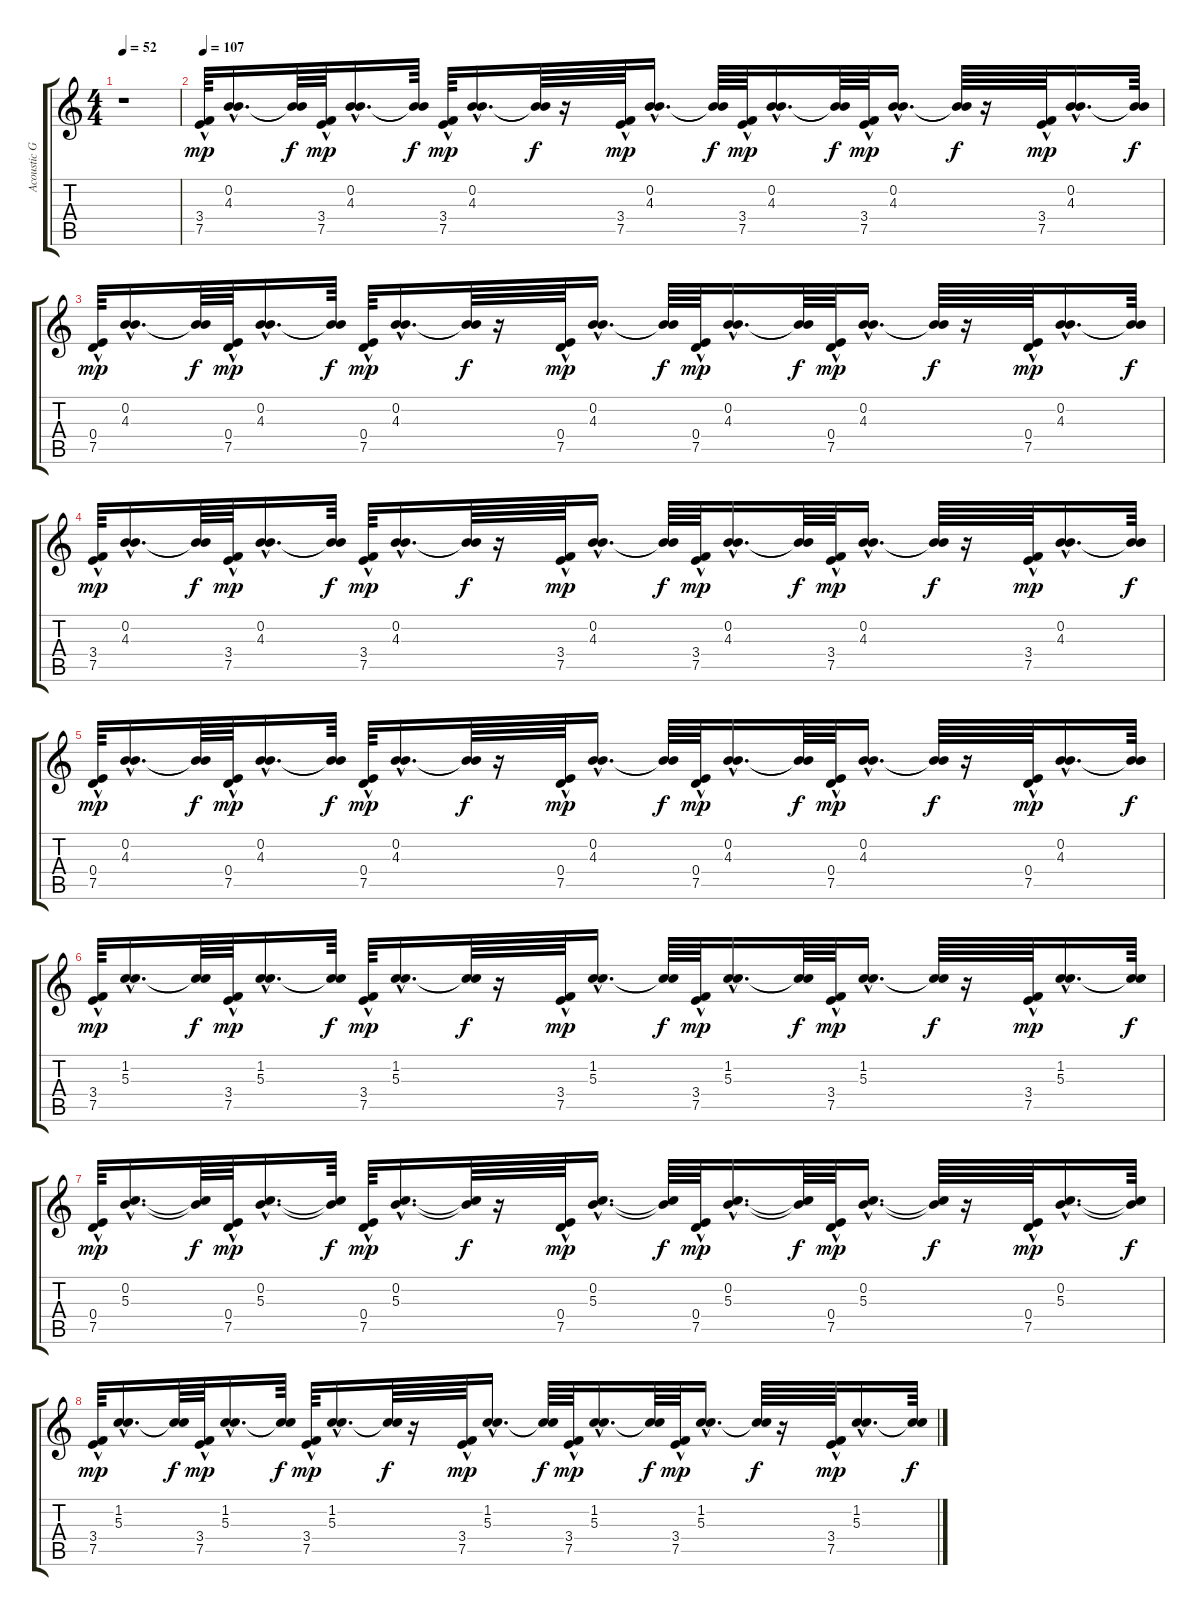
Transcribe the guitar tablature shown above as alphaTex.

\track ("Acoustic Guitar" "Acoustic G") {instrument acousticguitarsteel}
\staff {score tabs}
\tuning (E4 B3 G3 D3 A2 E2) {hide}
\ts (4 4)
\tempo 52
\clef g2
\ks c
r.1{dy mp} |
\tempo 107
(3.4 7.5{hac}).64 (0.2{hac} 4.3{hac}).16{d} (0.2{t} 4.3{t}).64{dy f} (3.4 7.5{hac}).64{dy mp} (0.2{hac} 4.3{hac}).16{d} (0.2{t} 4.3{t}).64{dy f} (3.4 7.5{hac}).64{dy mp} (0.2{hac} 4.3{hac}).16{d} (0.2{t} 4.3{t}).64{dy f} r.16 (3.4 7.5{hac}).64{dy mp} (0.2{hac} 4.3{hac}).16{d} (0.2{t} 4.3{t}).64{dy f} (3.4 7.5{hac}).64{dy mp} (0.2{hac} 4.3{hac}).16{d} (0.2{t} 4.3{t}).64{dy f} (3.4 7.5{hac}).64{dy mp} (0.2{hac} 4.3{hac}).16{d} (0.2{t} 4.3{t}).64{dy f} r.16 (3.4 7.5{hac}).64{dy mp} (0.2{hac} 4.3{hac}).16{d} (0.2{t} 4.3{t}).64{dy f} |
(0.4{hac} 7.5).64{dy mp} (0.2{hac} 4.3{hac}).16{d} (0.2{t} 4.3{t}).64{dy f} (0.4{hac} 7.5).64{dy mp} (0.2{hac} 4.3{hac}).16{d} (0.2{t} 4.3{t}).64{dy f} (0.4{hac} 7.5).64{dy mp} (0.2{hac} 4.3{hac}).16{d} (0.2{t} 4.3{t}).64{dy f} r.16 (0.4{hac} 7.5).64{dy mp} (0.2{hac} 4.3{hac}).16{d} (0.2{t} 4.3{t}).64{dy f} (0.4{hac} 7.5).64{dy mp} (0.2{hac} 4.3{hac}).16{d} (0.2{t} 4.3{t}).64{dy f} (0.4{hac} 7.5).64{dy mp} (0.2{hac} 4.3{hac}).16{d} (0.2{t} 4.3{t}).64{dy f} r.16 (0.4{hac} 7.5).64{dy mp} (0.2{hac} 4.3{hac}).16{d} (0.2{t} 4.3{t}).64{dy f} |
(3.4 7.5{hac}).64{dy mp} (0.2{hac} 4.3{hac}).16{d} (0.2{t} 4.3{t}).64{dy f} (3.4 7.5{hac}).64{dy mp} (0.2{hac} 4.3{hac}).16{d} (0.2{t} 4.3{t}).64{dy f} (3.4 7.5{hac}).64{dy mp} (0.2{hac} 4.3{hac}).16{d} (0.2{t} 4.3{t}).64{dy f} r.16 (3.4 7.5{hac}).64{dy mp} (0.2{hac} 4.3{hac}).16{d} (0.2{t} 4.3{t}).64{dy f} (3.4 7.5{hac}).64{dy mp} (0.2{hac} 4.3{hac}).16{d} (0.2{t} 4.3{t}).64{dy f} (3.4 7.5{hac}).64{dy mp} (0.2{hac} 4.3{hac}).16{d} (0.2{t} 4.3{t}).64{dy f} r.16 (3.4 7.5{hac}).64{dy mp} (0.2{hac} 4.3{hac}).16{d} (0.2{t} 4.3{t}).64{dy f} |
(0.4{hac} 7.5).64{dy mp} (0.2{hac} 4.3{hac}).16{d} (0.2{t} 4.3{t}).64{dy f} (0.4{hac} 7.5).64{dy mp} (0.2{hac} 4.3{hac}).16{d} (0.2{t} 4.3{t}).64{dy f} (0.4{hac} 7.5).64{dy mp} (0.2{hac} 4.3{hac}).16{d} (0.2{t} 4.3{t}).64{dy f} r.16 (0.4{hac} 7.5).64{dy mp} (0.2{hac} 4.3{hac}).16{d} (0.2{t} 4.3{t}).64{dy f} (0.4{hac} 7.5).64{dy mp} (0.2{hac} 4.3{hac}).16{d} (0.2{t} 4.3{t}).64{dy f} (0.4{hac} 7.5).64{dy mp} (0.2{hac} 4.3{hac}).16{d} (0.2{t} 4.3{t}).64{dy f} r.16 (0.4{hac} 7.5).64{dy mp} (0.2{hac} 4.3{hac}).16{d} (0.2{t} 4.3{t}).64{dy f} |
(3.4 7.5{hac}).64{dy mp} (1.2{hac} 5.3{hac}).16{d} (1.2{t} 5.3{t}).64{dy f} (3.4 7.5{hac}).64{dy mp} (1.2{hac} 5.3{hac}).16{d} (1.2{t} 5.3{t}).64{dy f} (3.4 7.5{hac}).64{dy mp} (1.2{hac} 5.3{hac}).16{d} (1.2{t} 5.3{t}).64{dy f} r.16 (3.4 7.5{hac}).64{dy mp} (1.2{hac} 5.3{hac}).16{d} (1.2{t} 5.3{t}).64{dy f} (3.4 7.5{hac}).64{dy mp} (1.2{hac} 5.3{hac}).16{d} (1.2{t} 5.3{t}).64{dy f} (3.4 7.5{hac}).64{dy mp} (1.2{hac} 5.3{hac}).16{d} (1.2{t} 5.3{t}).64{dy f} r.16 (3.4 7.5{hac}).64{dy mp} (1.2{hac} 5.3{hac}).16{d} (1.2{t} 5.3{t}).64{dy f} |
(0.4{hac} 7.5).64{dy mp} (0.2{hac} 5.3{hac}).16{d} (0.2{t} 5.3{t}).64{dy f} (0.4{hac} 7.5).64{dy mp} (0.2{hac} 5.3{hac}).16{d} (0.2{t} 5.3{t}).64{dy f} (0.4{hac} 7.5).64{dy mp} (0.2{hac} 5.3{hac}).16{d} (0.2{t} 5.3{t}).64{dy f} r.16 (0.4{hac} 7.5).64{dy mp} (0.2{hac} 5.3{hac}).16{d} (0.2{t} 5.3{t}).64{dy f} (0.4{hac} 7.5).64{dy mp} (0.2{hac} 5.3{hac}).16{d} (0.2{t} 5.3{t}).64{dy f} (0.4{hac} 7.5).64{dy mp} (0.2{hac} 5.3{hac}).16{d} (0.2{t} 5.3{t}).64{dy f} r.16 (0.4{hac} 7.5).64{dy mp} (0.2{hac} 5.3{hac}).16{d} (0.2{t} 5.3{t}).64{dy f} |
(3.4 7.5{hac}).64{dy mp} (1.2{hac} 5.3{hac}).16{d} (1.2{t} 5.3{t}).64{dy f} (3.4 7.5{hac}).64{dy mp} (1.2{hac} 5.3{hac}).16{d} (1.2{t} 5.3{t}).64{dy f} (3.4 7.5{hac}).64{dy mp} (1.2{hac} 5.3{hac}).16{d} (1.2{t} 5.3{t}).64{dy f} r.16 (3.4 7.5{hac}).64{dy mp} (1.2{hac} 5.3{hac}).16{d} (1.2{t} 5.3{t}).64{dy f} (3.4 7.5{hac}).64{dy mp} (1.2{hac} 5.3{hac}).16{d} (1.2{t} 5.3{t}).64{dy f} (3.4 7.5{hac}).64{dy mp} (1.2{hac} 5.3{hac}).16{d} (1.2{t} 5.3{t}).64{dy f} r.16 (3.4 7.5{hac}).64{dy mp} (1.2{hac} 5.3{hac}).16{d} (1.2{t} 5.3{t}).64{dy f}
